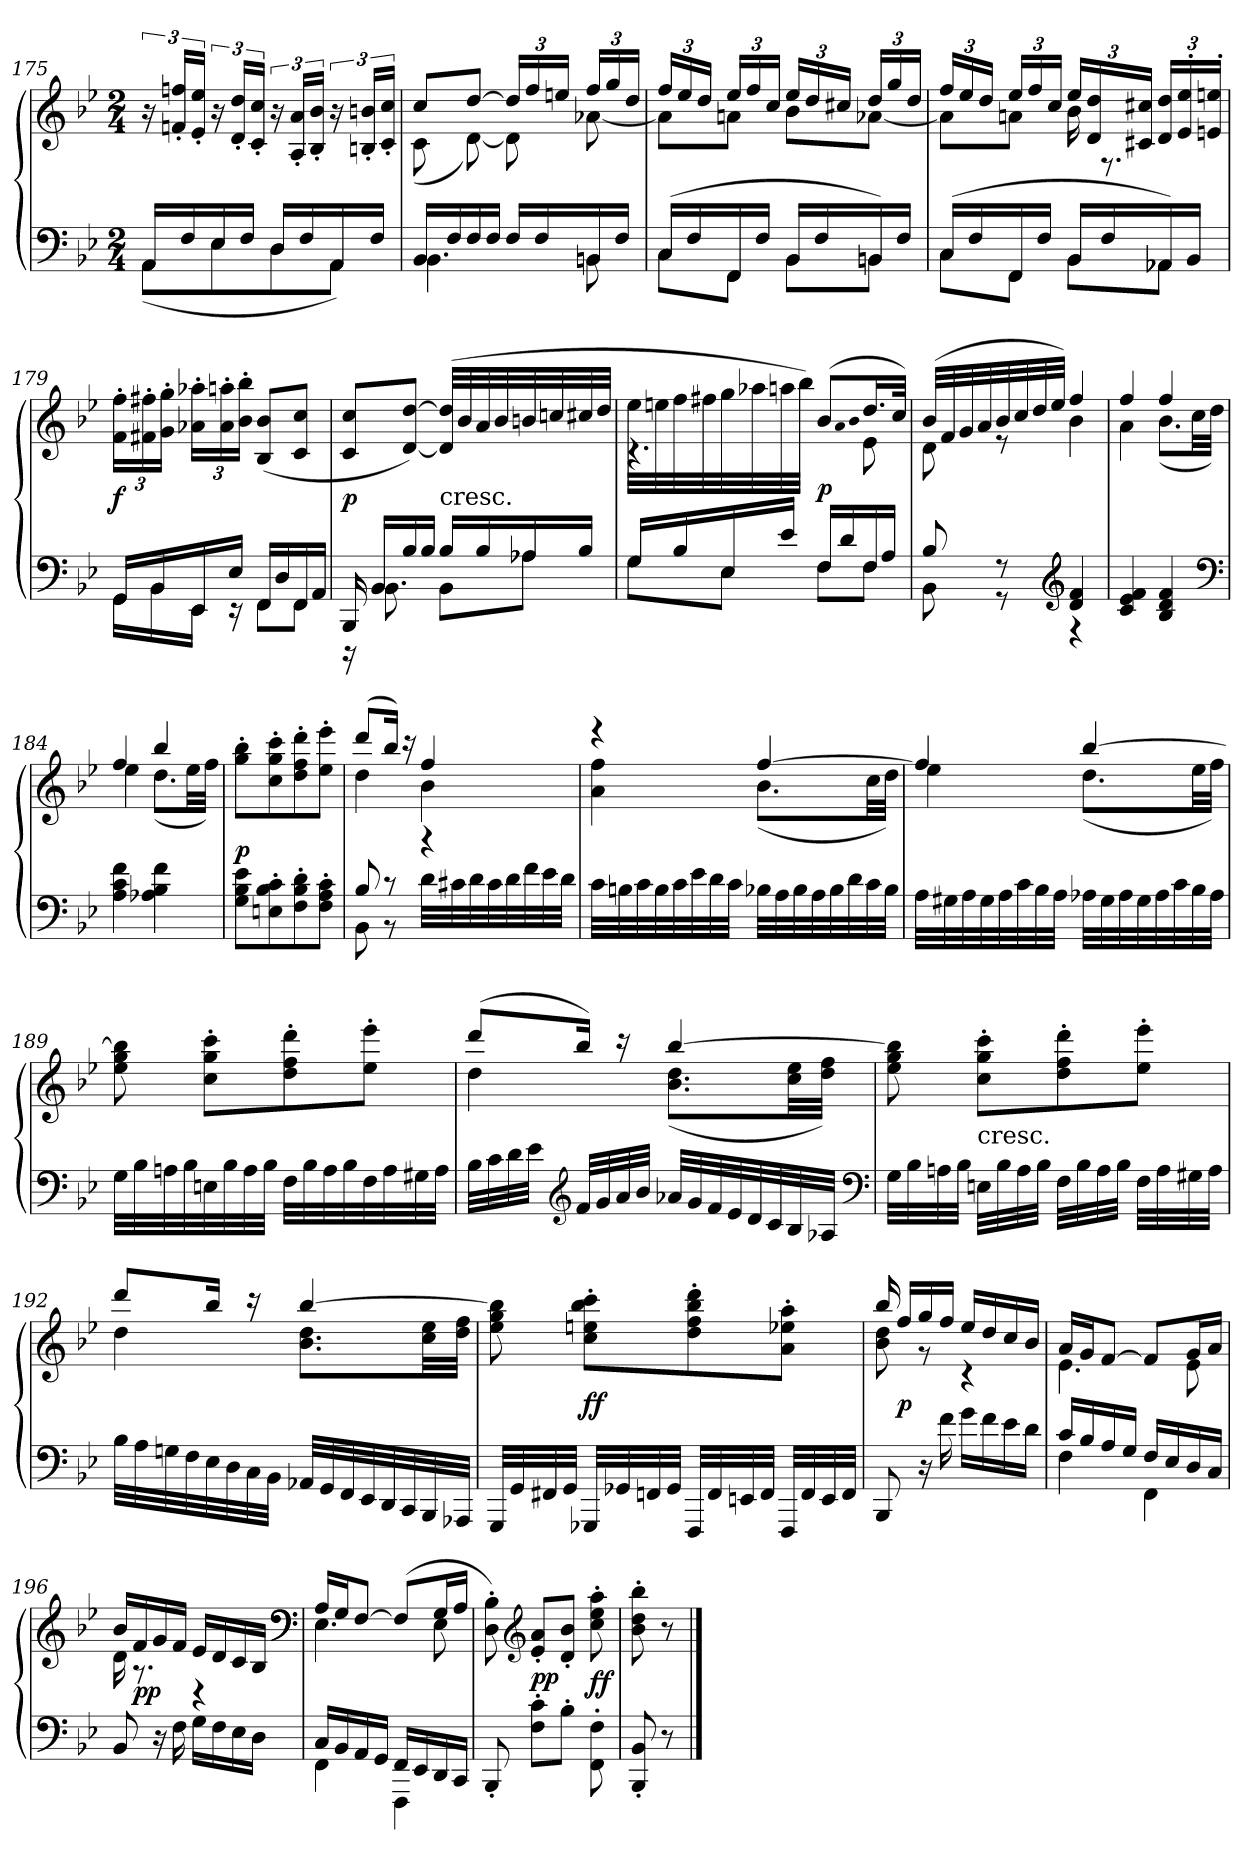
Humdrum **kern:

**kern	**kern	**dynam
*part1	*part1	*part1
*staff2	*staff1	*staff1/2
*clefF4	*clefG2	*
*k[b-e-]	*k[b-e-]	*
*B-:	*B-:	*
*M2/4	*M2/4	*
=175	=175	=175
*^	*	*
16AA/LL	(8AA\L	24r	.
.	.	24fn'/ 24ffn'/LL	.
16F/	.	.	.
.	.	24e-'/ 24ee-'/JJ	.
16E-/	8E-\	24r	.
.	.	24d'/ 24dd'/LL	.
16F/JJ	.	.	.
.	.	24c'/ 24cc'/JJ	.
16D/LL	8D\	24r	.
.	.	24A'/ 24a'/LL	.
16F/	.	.	.
.	.	24B-'/ 24b-'/JJ	.
16AA/)	8AA\J	24r	.
.	.	24Bn'/ 24bn'/LL	.
16F/JJ	.	.	.
.	.	24c'/ 24cc'/JJ	.
=176	=176	=176	=176
*	*	*^	*
16BB-/LL	4.BB-\	8cc/L	(8c\	.
16F/	.	.	.	.
16F/	.	[8dd/J	[8d\)	.
16F/JJ	.	.	.	.
16F/LL	.	24dd/LL]	8d\]	.
.	.	24ff/	.	.
16F/	.	.	.	.
.	.	24een/JJ	.	.
16BBn/	8BBn\	24ff/LL	[8a-X\	.
.	.	24gg/	.	.
16F/JJ	.	.	.	.
.	.	24dd/JJ	.	.
=177	=177	=177	=177	=177
(16C/LL	8C\L	24ff/LL	8a-\L]	.
.	.	24ee-/	.	.
16F/	.	.	.	.
.	.	24dd/JJ	.	.
16FF/	8FF\J	24ee-/LL	8an\J	.
.	.	24ff/	.	.
16F/JJ	.	.	.	.
.	.	24cc/JJ	.	.
16BB-/LL	8BB-\L	24ee-/LL	8b-\L	.
.	.	24dd/	.	.
16F/	.	.	.	.
.	.	24cc#X/JJ	.	.
16BBn/)	8BBn\J	24dd/LL	[8a-X\J	.
.	.	24gg/	.	.
16F/JJ	.	.	.	.
.	.	24dd/JJ	.	.
=178	=178	=178	=178	=178
(16C/LL	8C\L	24ff/LL	8a-\L]	.
.	.	24ee-/	.	.
16F/	.	.	.	.
.	.	24dd/JJ	.	.
16FF/	8FF\J	24ee-/LL	8an\J	.
.	.	24ff/	.	.
16F/JJ	.	.	.	.
.	.	24cc/JJ	.	.
16BB-/LL	8BB-\L	24ee-/LL	16b-\	.
.	.	24d/ 24dd/	.	.
16F/	.	.	8.r	.
.	.	24c#X/ 24cc#X/JJ	.	.
16AA-X/)	8AA-X\J	24d/ 24dd/LL	.	.
.	.	24e-'/ 24ee-'/	.	.
16BB-/JJ	.	.	.	.
.	.	24en'/ 24een'/JJ	.	.
*	*	*v	*v	*
=179	=179	=179	=179
16GG/LL	16GG\LL	24f'\ 24ff'\LL	f
.	.	24f#X'\ 24ff#X'\	.
16BB-/	16BB-\	.	.
.	.	24g'\ 24gg'\JJ	.
16EE-/	16EE-\JJ	24a-X'\ 24aa-X'\LL	.
.	.	24a-'\ 24aan'\	.
16E-/JJ	16r	.	.
.	.	24b-'\ 24bb-'\JJ	.
16FF/LL	8FF\L	(8B-/ 8b-/L	.
16D/	.	.	.
16FF/	8FF\J	8c/ 8cc/J	.
16AA/JJ	.	.	.
=180	=180	=180	=180
16BBB-/	16r	8c/ 8cc/L	p
16BB-/LL	8.BB-\	.	.
16B-/	.	[8d/ [8dd/J)	.
16B-/JJ	.	.	.
!	!	!LO:TX:c:t=cresc.	!
16B-/LL	8BB-\L	(32d]/ 32dd]/LLL	.
.	.	32b-/	.
16B-/	.	32a/	.
.	.	32b-/	.
16A-X/	8A-X\J	32bn/	.
.	.	32ccn/	.
16B-/JJ	.	32cc#X/	.
.	.	32dd/JJJ	.
=181	=181	=181	=181
*	*	*^	*
16G/LL	8G\L	32ee-\LLL	4.r	.
.	.	32een\	.	.
16B-/	.	32ff\	.	.
.	.	32ff#X\	.	.
16E-/	8E-\J	32gg\	.	.
.	.	32aa-X\	.	.
16e-/JJ	.	32aan\	.	.
.	.	32bb-\JJJ)	.	.
16F/LL	8F\L	(8b-/L	.	p
16d/	.	.	.	.
.	.	.	qa	.
.	.	.	qb-	.
16F/	8F\J	16.dd/L	8e-\	.
16A/JJ	.	.	.	.
.	.	32cc/JJk)	.	.
=182	=182	=182	=182	=182
8B-/	8BB-\	(32b-/LLL	8d\	.
.	.	32f/	.	.
.	.	32g/	.	.
.	.	32a/	.	.
8r	8r	32b-/	8r	.
.	.	32cc/	.	.
.	.	32dd/	.	.
.	.	32ee-/JJJ)	.	.
*clefG2	*	*	*	*
4d/ 4f/	4r	4ff/	4b-\	.
*v	*v	*	*	*
=183	=183	=183	=183
4c/ 4e-/ 4f/	4ff/	4a\	.
4B-/ 4d/ 4f/	4ff/	(8.b-\L	.
.	.	32cc\LL	.
.	.	32dd\JJJ)	.
*clefF4	*	*	*
=184	=184	=184	=184
4A\ 4c\ 4f\	4ff/	4ee-\	.
4A-X\ 4B-\ 4f\	4bb-/	(8.dd\L	.
.	.	32ee-\LL	.
.	.	32ff\JJJ)	.
*	*v	*v	*
=185	=185	=185
8G\ 8B-\ 8e-\L	8gg'\ 8bb-'\L	p
8En'\ 8B-'\ 8c'\	8cc'\ 8gg'\ 8ccc'\	.
8F'\ 8B-'\ 8d'\	8dd'\ 8ff'\ 8ddd'\	.
8F'\ 8A'\ 8c'\J	8ee-'\ 8eee-'\J	.
=186	=186	=186
*^	*^	*
8B-/	8BB-\	(8ddd/L	4dd\	.
8r	8r	16bb-/Jk)	.	.
.	.	16r	.	.
4r	32d\LLL	4ff/	4b-\	.
.	32c#X\	.	.	.
.	32d\	.	.	.
.	32c#\	.	.	.
.	32d\	.	.	.
.	32f\	.	.	.
.	32e-\	.	.	.
.	32d\JJJ	.	.	.
*v	*v	*	*	*
=187	=187	=187	=187
32c\LLL	4r	4a\ 4ff\	.
32Bn\	.	.	.
32c\	.	.	.
32B\	.	.	.
32c\	.	.	.
32e-\	.	.	.
32d\	.	.	.
32c\JJJ	.	.	.
32B-X\LLL	[4ff/	(8.b-\L	.
32A\	.	.	.
32B-\	.	.	.
32A\	.	.	.
32B-\	.	.	.
32d\	.	.	.
32c\	.	32cc\LL	.
32B-\JJJ	.	32dd\JJJ)	.
=188	=188	=188	=188
32A\LLL	4ff/]	4ee-\	.
32G#X\	.	.	.
32A\	.	.	.
32G#\	.	.	.
32A\	.	.	.
32c\	.	.	.
32B-\	.	.	.
32A\JJJ	.	.	.
32A-X\LLL	[4bb-/	(8.dd\L	.
32G#\	.	.	.
32A-\	.	.	.
32G#\	.	.	.
32A-\	.	.	.
32c\	.	.	.
32B-\	.	32ee-\LL	.
32A-\JJJ	.	32ff\JJJ)	.
=189	=189	=189	=189
!	!LO:TX:c:t=cresc.	!	!
*	*v	*v	*
32G\LLL	8ee-\ 8gg\ 8bb-]\	.
32B-\	.	.
32An\	.	.
32B-\	.	.
32En\	8cc'\ 8gg'\ 8ccc'\L	.
32B-\	.	.
32A\	.	.
32B-\JJJ	.	.
32F\LLL	8dd'\ 8ff'\ 8ddd'\	.
32B-\	.	.
32A\	.	.
32B-\	.	.
32F\	8ee-'\ 8eee-'\J	.
32A\	.	.
32G#X\	.	.
32A\JJJ	.	.
=190	=190	=190
*	*^	*
32B-\LLL	(8ddd/L	4dd\	.
32c\	.	.	.
32d\	.	.	.
32e-\JJJ	.	.	.
*clefG2	*	*	*
32f/LLL	16bb-/Jk)	.	.
32g/	.	.	.
32a/	16r	.	.
32b-/JJJ	.	.	.
32a-X/LLL	[4bb-/	(8.b-\ 8.dd\L	.
32g/	.	.	.
32f/	.	.	.
32e-/	.	.	.
32d/	.	.	.
32c/	.	.	.
32B-/	.	32cc\ 32ee-\LL	.
32A-X/JJJ	.	32dd\ 32ff\JJJ)	.
*	*v	*v	*
*clefF4	*	*
=191	=191	=191
32G\LLL	8ee-\ 8gg\ 8bb-]\	.
32B-\	.	.
32An\	.	.
32B-\JJJ	.	.
!	!LO:TX:c:t=cresc.	!
32En\LLL	8cc'\ 8gg'\ 8ccc'\L	.
32B-\	.	.
32A\	.	.
32B-\JJJ	.	.
32F\LLL	8dd'\ 8ff'\ 8ddd'\	.
32B-\	.	.
32A\	.	.
32B-\JJJ	.	.
32F\LLL	8ee-'\ 8eee-'\J	.
32A\	.	.
32G#X\	.	.
32A\JJJ	.	.
=192	=192	=192
*	*^	*
32B-\LLL	8ddd/L	4dd\	.
32A\	.	.	.
32Gn\	.	.	.
32F\	.	.	.
32E-\	16bb-/Jk	.	.
32D\	.	.	.
32C\	16r	.	.
32BB-\JJJ	.	.	.
32AA-X/LLL	[4bb-/	8.b-\ 8.dd\L	.
32GG/	.	.	.
32FF/	.	.	.
32EE-/	.	.	.
32DD/	.	.	.
32CC/	.	.	.
32BBB-/	.	32cc\ 32ee-\LL	.
32AAA-X/JJJ	.	32dd\ 32ff\JJJ	.
*	*v	*v	*
=193	=193	=193
32GGG/LLL	8ee-\ 8gg\ 8bb-]\	.
32GG/	.	.
32FF#X/	.	.
32GG/JJJ	.	.
32GGG-X/LLL	8cc'\ 8een'\ 8bb-'\ 8ccc'\L	ff
32GG-X/	.	.
32FFn/	.	.
32GG-/JJJ	.	.
32FFF/LLL	8dd'\ 8ff'\ 8bb-'\ 8ddd'\	.
32FF/	.	.
32EEn/	.	.
32FF/JJJ	.	.
32FFF/LLL	8a'\ 8ee-X'\ 8aa'\J	.
32FF/	.	.
32EE/	.	.
32FF/JJJ	.	.
=194	=194	=194
*	*^	*
8BBB-/	16bb-/	8b-\ 8dd\	.
.	16ff/LL	.	p
16r	16gg/	8r	.
16f\	16ff/JJ	.	.
16g\LL	16ee-/LL	4r	.
16f\	16dd/	.	.
16e-\	16cc/	.	.
16d\JJ	16b-/JJ	.	.
=195	=195	=195	=195
*^	*	*	*
16c/LL	4F\	16a/LL	4.e-\	.
16B-/	.	16g/J	.	.
16A/	.	[8f/J	.	.
16G/JJ	.	.	.	.
16F/LL	4FF\	8f/L]	.	.
16E-/	.	.	.	.
16D/	.	16g/L	8e-\	.
16C/JJ	.	16a/JJ	.	.
*v	*v	*	*	*
=196	=196	=196	=196
8BB-/	16b-/LL	16d\	.
.	16f/	8.r	pp
16r	16g/	.	.
16F\	16f/JJ	.	.
16G\LL	16e-/LL	4r	.
16F\	16d/	.	.
16E-\	16c/	.	.
16D\JJ	16B-/JJ	.	.
*	*clefF4	*	*
=197	=197	=197	=197
*^	*	*	*
16C/LL	4FF\	16A/LL	4.E-\	.
16BB-/	.	16G/J	.	.
16AA/	.	[8F/J	.	.
16GG/JJ	.	.	.	.
16FF/LL	4FFF\	(8F/L]	.	.
16EE-/	.	.	.	.
16DD/	.	16G/L	8E-\	.
16CC/JJ	.	16A/JJ	.	.
*v	*v	*	*	*
*	*v	*v	*
=198	=198	=198
8BBB-'/	8D'\ 8B-'\)	.
*	*clefG2	*
8F'\ 8c'\L	8e-'/ 8a'/L	pp
8B-'\J	8d'/ 8b-'/J	.
8FF'\ 8F'\	8cc'\ 8ee-'\ 8aa'\	ff
=199	=199	=199
8BBB-'/ 8BB-'/	8b-'\ 8dd'\ 8bb-'\	.
8r	8r	.
==	==	==
*-	*-	*-
